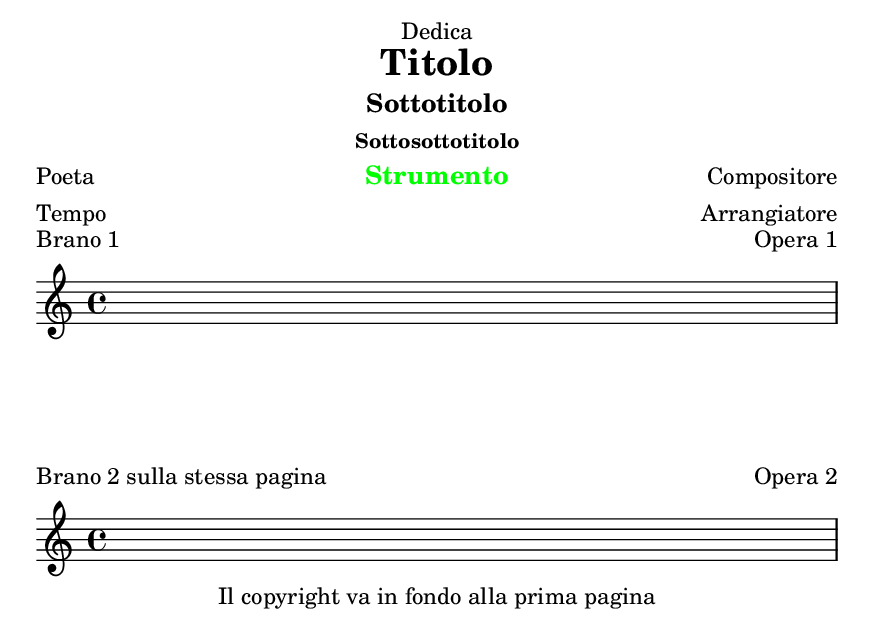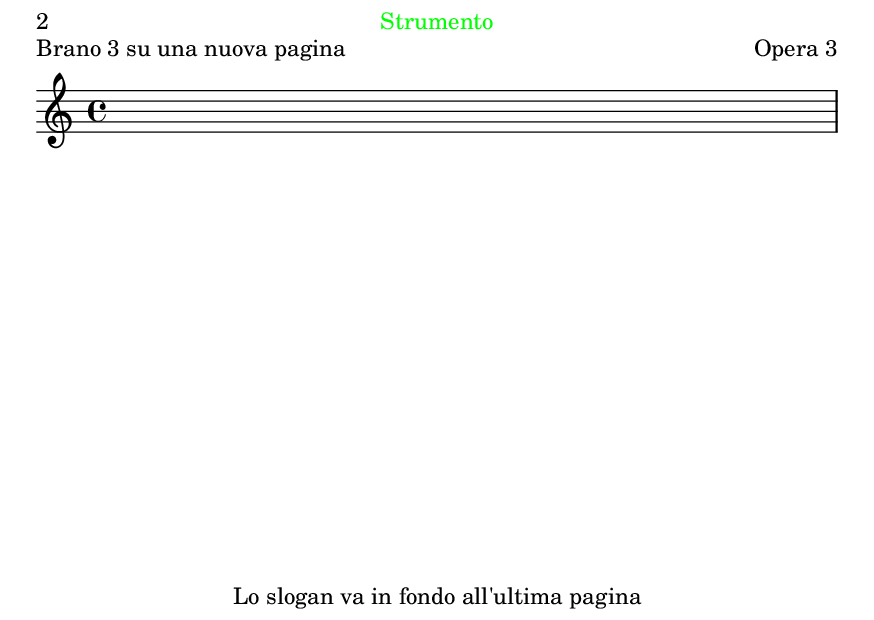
%% Generated by lilypond-book.py
%% Options: [exampleindent=10.16\mm,indent=0\mm,line-width=160\mm,noragged-right,papersize=a6landscape,quote]
\include "lilypond-book-preamble.ly"


% ****************************************************************
% Start cut-&-pastable-section
% ****************************************************************



\paper {
  #(set-paper-size "a6landscape")
  indent = 0\mm
  line-width = 160\mm
  % offset the left padding, also add 1mm as lilypond creates cropped
  % images with a little space on the right
  line-width = #(- line-width (* mm  3.000000) (* mm 1))
  ragged-right = ##f
  line-width = 160\mm - 2.0 * 10.16\mm
  % offset the left padding, also add 1mm as lilypond creates cropped
  % images with a little space on the right
  line-width = #(- line-width (* mm  3.000000) (* mm 1))
}

\layout {
  
}





% ****************************************************************
% ly snippet:
% ****************************************************************
\sourcefileline 757
\book {
  \header {
      % I seguenti campi sono centrati
    dedication = "Dedica"
    title = "Titolo"
    subtitle = "Sottotitolo"
    subsubtitle = "Sottosottotitolo"
      % I seguenti campi sono distribuiti uniformemente su una riga
      % il campo "instrument" appare anche nelle pagine seguenti
    instrument = \markup \with-color #green "Strumento"
    poet = "Poeta"
    composer = "Compositore"
      % I campi seguenti sono posti agli estremi opposti della stessa riga
    meter = "Tempo"
    arranger = "Arrangiatore"
      % I campi seguenti sono centrati in fondo
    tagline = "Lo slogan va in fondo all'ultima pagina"
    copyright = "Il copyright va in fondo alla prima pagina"
  }
  \score {
    { s1 }
    \header {
        % I campi seguenti sono posti agli estremi opposti della stessa riga
      piece = "Brano 1"
      opus = "Opera 1"
    }
  }
  \score {
    { s1 }
    \header {
        % I campi seguenti sono posti agli estremi opposti della stessa riga
      piece = "Brano 2 sulla stessa pagina"
      opus = "Opera 2"
    }
  }
  \pageBreak
  \score {
    { s1 }
    \header {
        % I campi seguenti sono posti agli estremi opposti della stessa riga
      piece = "Brano 3 su una nuova pagina"
      opus = "Opera 3"
    }
  }
}



% ****************************************************************
% end ly snippet
% ****************************************************************
